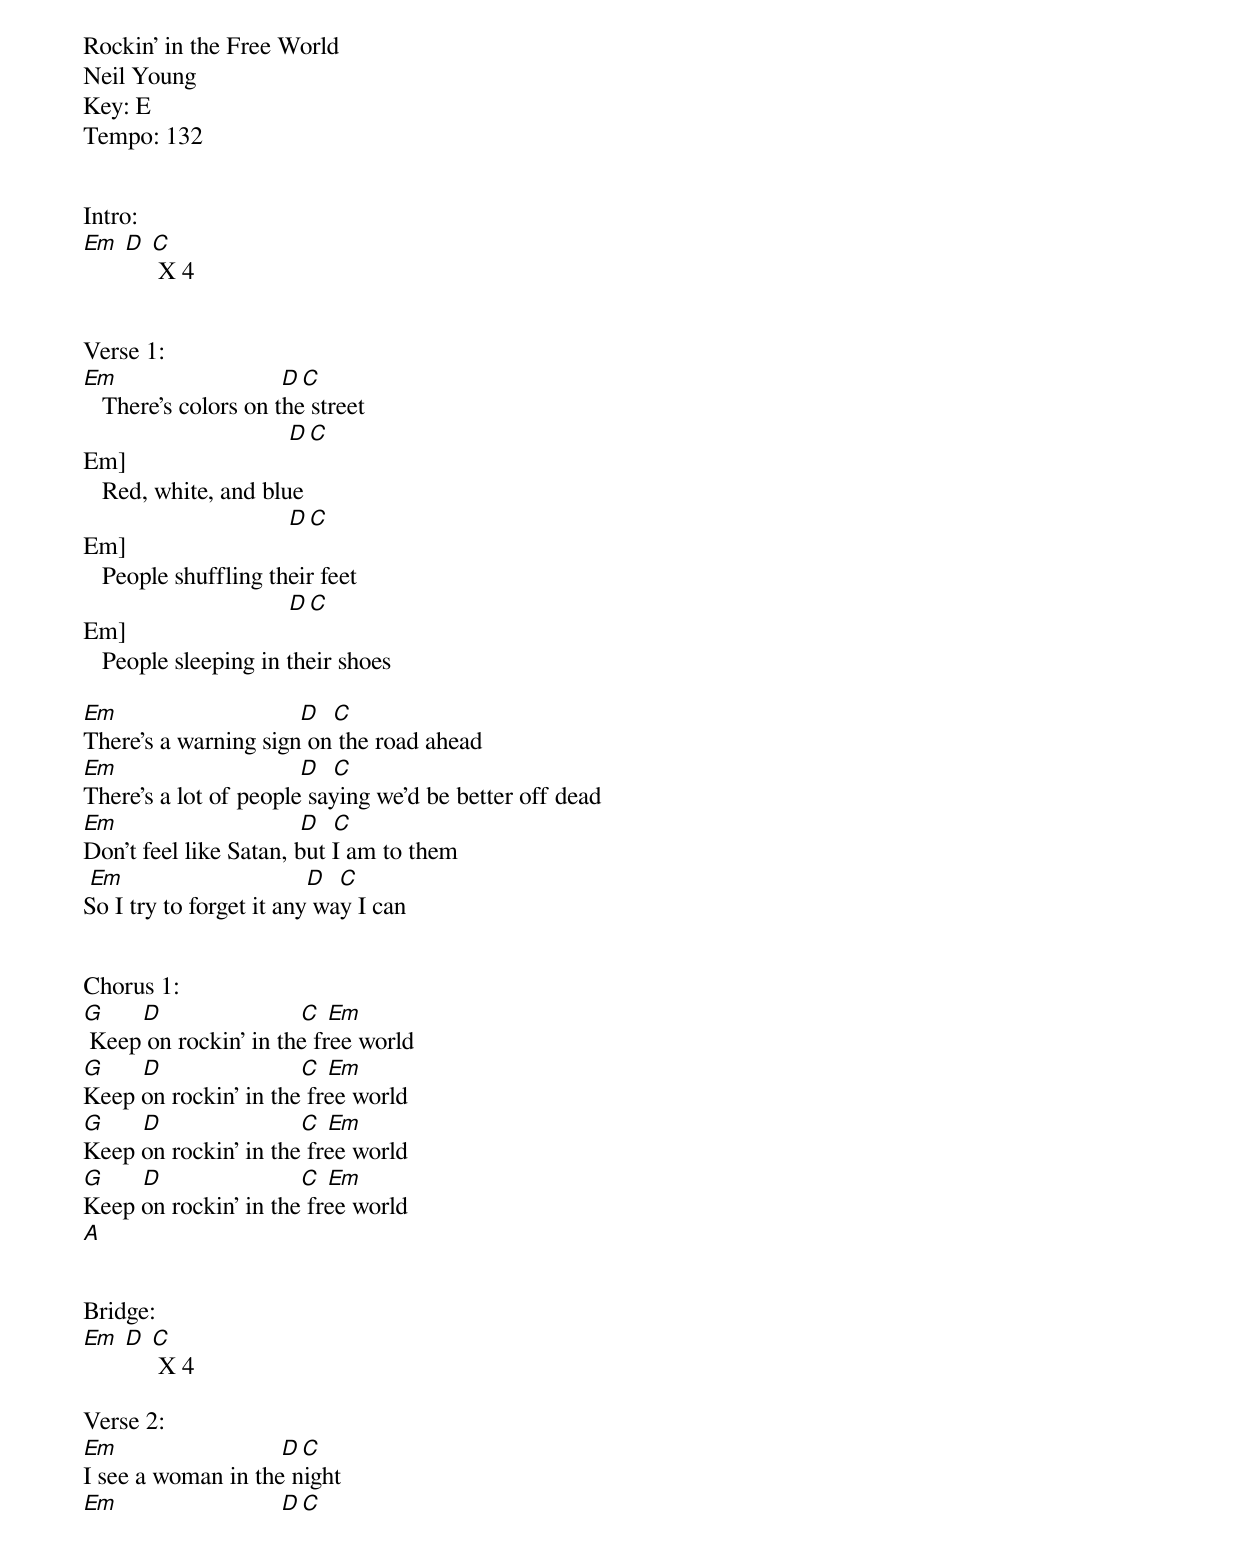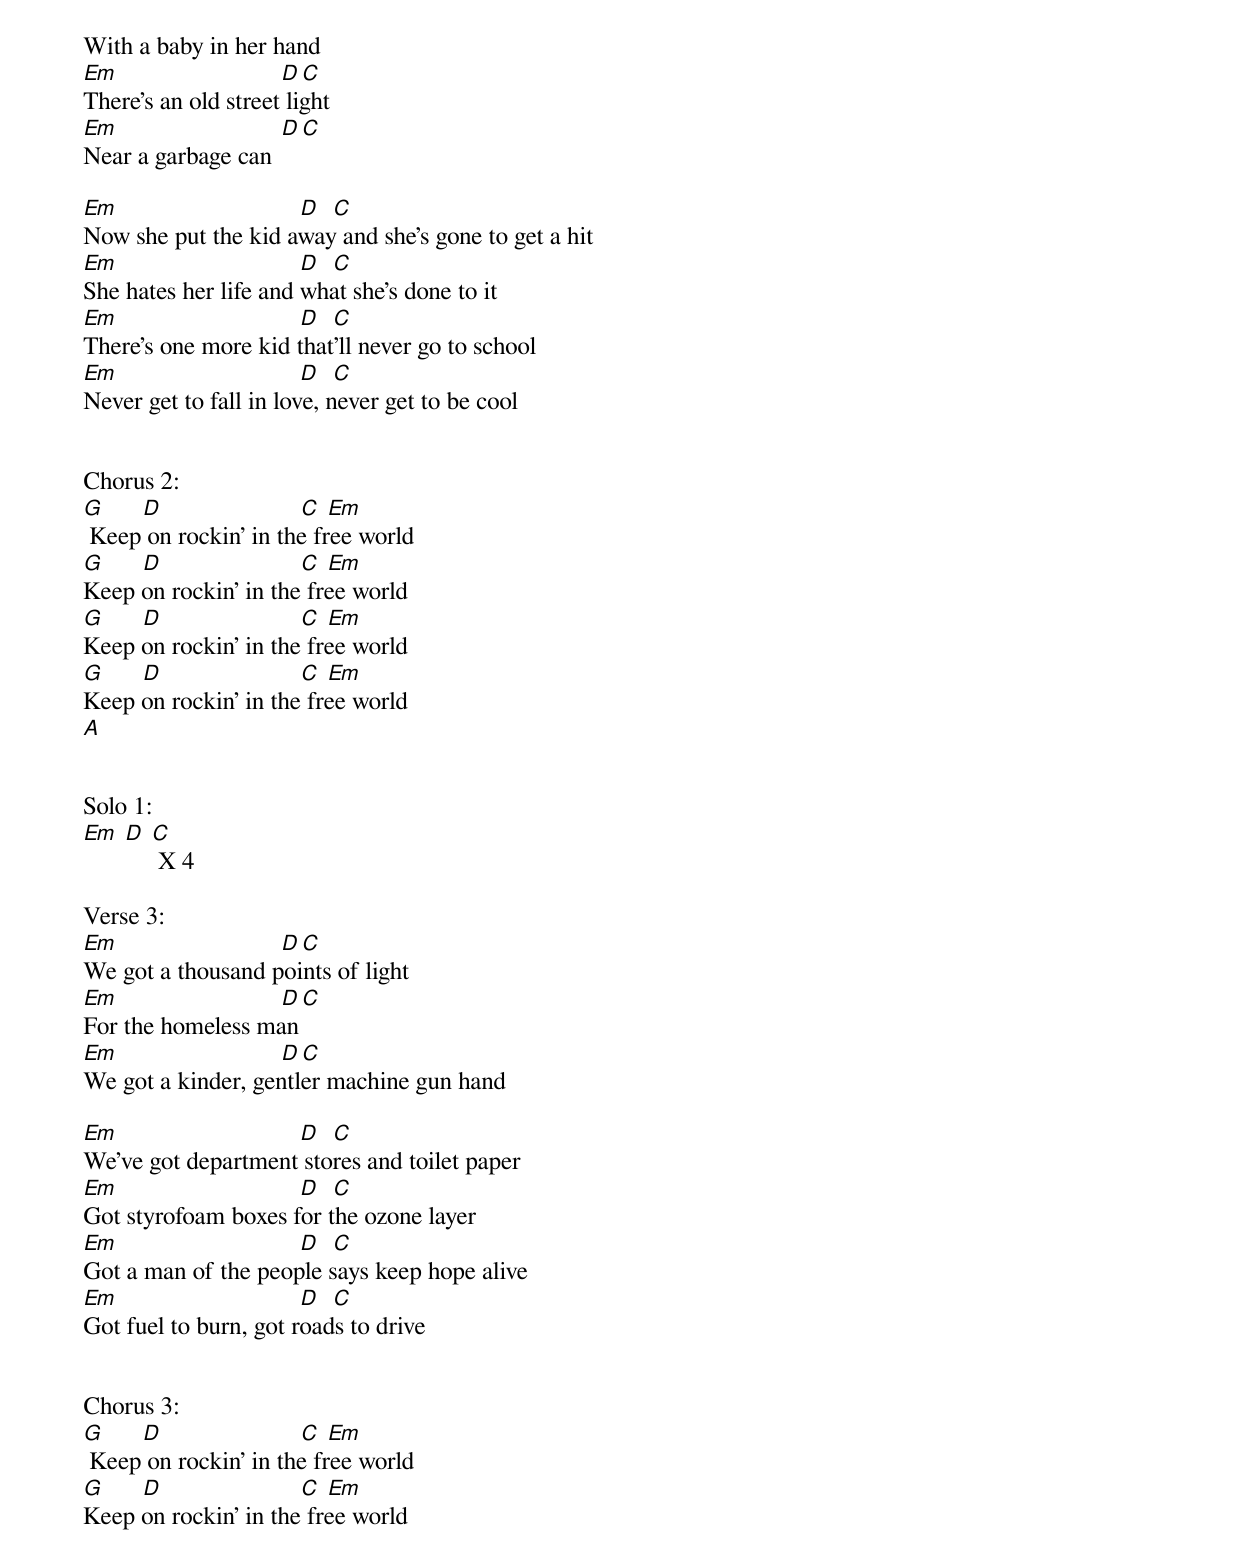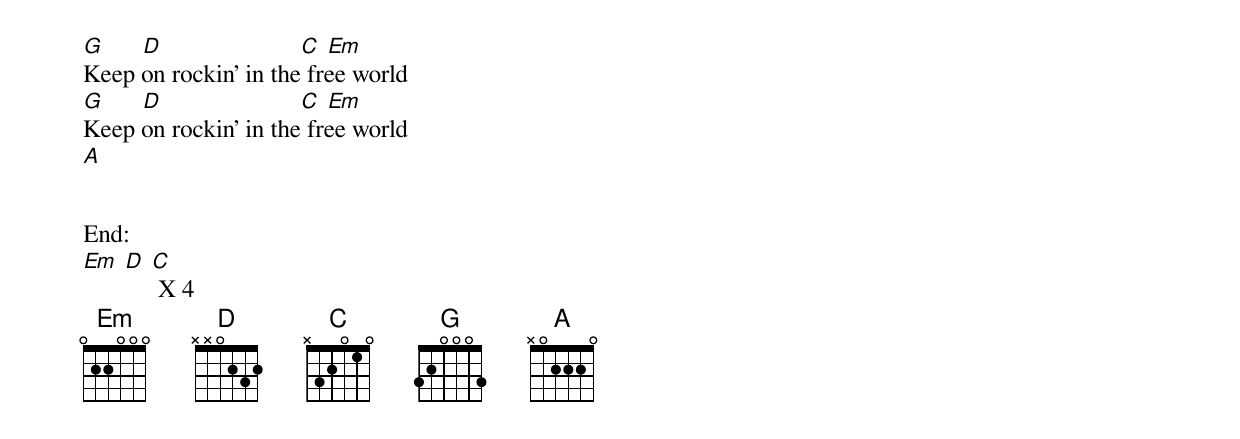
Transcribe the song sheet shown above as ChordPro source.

Rockin’ in the Free World
Neil Young
Key: E
Tempo: 132


Intro:
[Em] [D] [C] X 4


Verse 1:
[Em]                          [D][C]
   There’s colors on the street
Em]                          [D][C]
   Red, white, and blue
Em]                          [D][C]
   People shuffling their feet
Em]                          [D][C]
   People sleeping in their shoes

[Em]                             [D]  [C]
There’s a warning sign on the road ahead
[Em]                             [D]  [C]
There’s a lot of people saying we’d be better off dead
[Em]                             [D]  [C]
Don’t feel like Satan, but I am to them
 [Em]                             [D]  [C]
So I try to forget it any way I can


Chorus 1:
[G]      [D]                      [C] [Em]
 Keep on rockin' in the free world
[G]      [D]                      [C] [Em]
Keep on rockin' in the free world
[G]      [D]                      [C] [Em]
Keep on rockin' in the free world
[G]      [D]                      [C] [Em]
Keep on rockin' in the free world
[A]


Bridge:
[Em] [D] [C] X 4

Verse 2:
[Em]                          [D][C]
I see a woman in the night
[Em]                          [D][C]
With a baby in her hand
[Em]                          [D][C]
There's an old street light
[Em]                          [D][C]
Near a garbage can

[Em]                             [D]  [C]
Now she put the kid away and she’s gone to get a hit
[Em]                             [D]  [C]
She hates her life and what she’s done to it
[Em]                             [D]  [C]
There’s one more kid that’ll never go to school
[Em]                             [D]  [C]
Never get to fall in love, never get to be cool


Chorus 2:
[G]      [D]                      [C] [Em]
 Keep on rockin' in the free world
[G]      [D]                      [C] [Em]
Keep on rockin' in the free world
[G]      [D]                      [C] [Em]
Keep on rockin' in the free world
[G]      [D]                      [C] [Em]
Keep on rockin' in the free world
[A]


Solo 1:
[Em] [D] [C] X 4

Verse 3:
[Em]                          [D][C]
We got a thousand points of light
[Em]                          [D][C]
For the homeless man
[Em]                          [D][C]
We got a kinder, gentler machine gun hand

[Em]                             [D]  [C]
We've got department stores and toilet paper
[Em]                             [D]  [C]
Got styrofoam boxes for the ozone layer
[Em]                             [D]  [C]
Got a man of the people says keep hope alive
[Em]                             [D]  [C]
Got fuel to burn, got roads to drive


Chorus 3:
[G]      [D]                      [C] [Em]
 Keep on rockin' in the free world
[G]      [D]                      [C] [Em]
Keep on rockin' in the free world
[G]      [D]                      [C] [Em]
Keep on rockin' in the free world
[G]      [D]                      [C] [Em]
Keep on rockin' in the free world
[A]


End:
[Em] [D] [C] X 4
